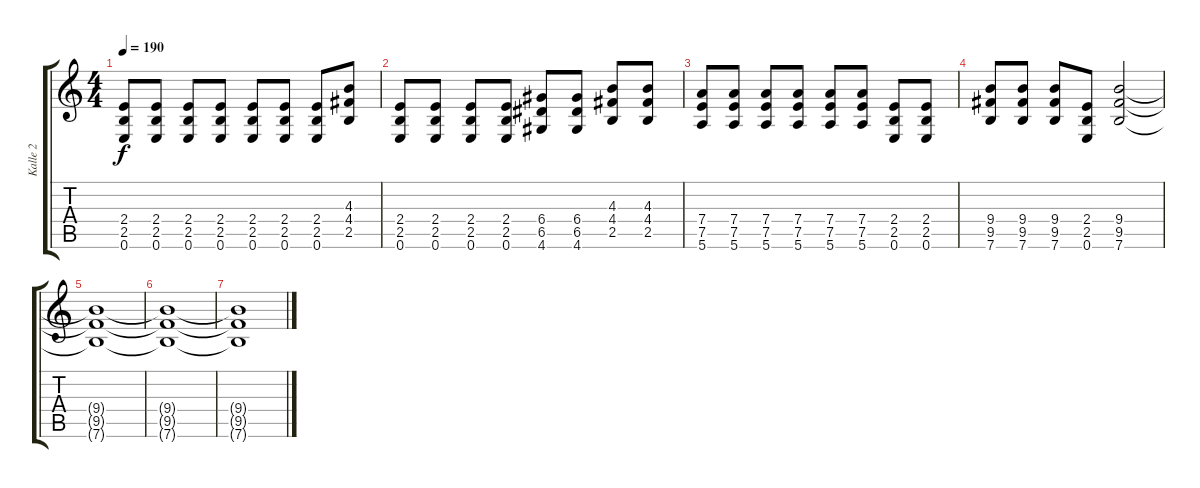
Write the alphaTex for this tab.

\track ("Kalle 2" "Kalle 2") {instrument distortionguitar}
\staff {score tabs}
\tuning (E4 B3 G3 D3 A2 E2) {hide}
\ts (4 4)
\tempo 190
\clef g2
\ks c
(2.4 2.5 0.6).8{dy f} (2.4 2.5 0.6).8 (2.4 2.5 0.6).8 (2.4 2.5 0.6).8 (2.4 2.5 0.6).8 (2.4 2.5 0.6).8 (2.4 2.5 0.6).8 (4.3 4.4 2.5).8 |
(2.4 2.5 0.6).8 (2.4 2.5 0.6).8 (2.4 2.5 0.6).8 (2.4 2.5 0.6).8 (6.4 6.5 4.6).8 (6.4 6.5 4.6).8 (4.3 4.4 2.5).8 (4.3 4.4 2.5).8 |
(7.4 7.5 5.6).8 (7.4 7.5 5.6).8 (7.4 7.5 5.6).8 (7.4 7.5 5.6).8 (7.4 7.5 5.6).8 (7.4 7.5 5.6).8 (2.4 2.5 0.6).8 (2.4 2.5 0.6).8 |
(9.4 9.5 7.6).8 (9.4 9.5 7.6).8 (9.4 9.5 7.6).8 (2.4 2.5 0.6).8 (9.4 9.5 7.6).2 |
(9.4{t} 9.5{t} 7.6{t}).1 |
(9.4{t} 9.5{t} 7.6{t}).1 |
(9.4{t} 9.5{t} 7.6{t}).1
